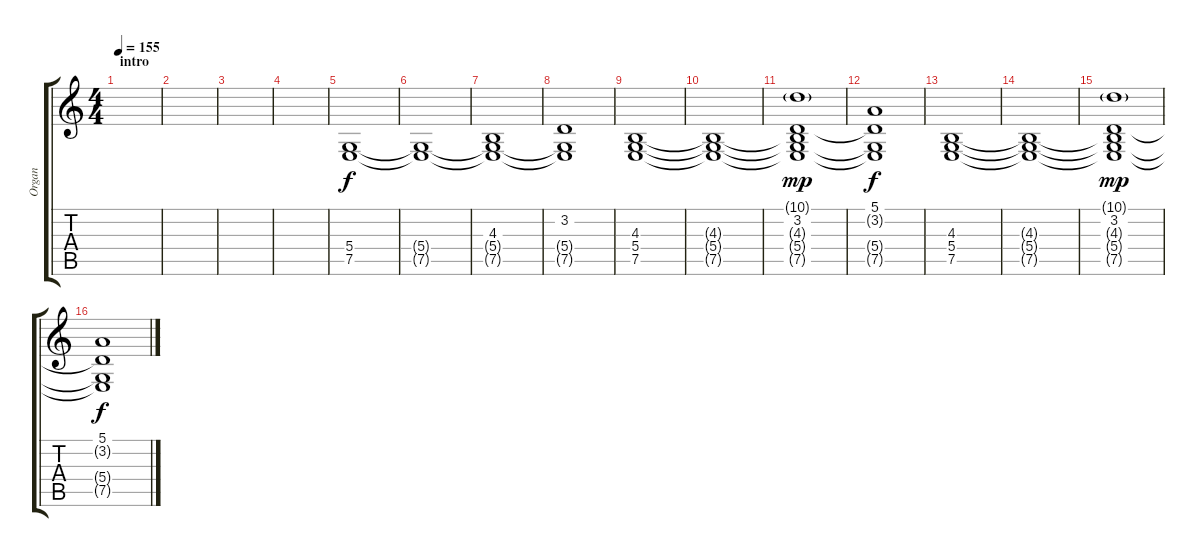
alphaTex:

\track ("Organ" "Organ") {instrument drawbarorgan}
\staff {score tabs}
\tuning (E4 B3 G3 D3 A2 E2) {hide}
\ts (4 4)
\section ("" "intro")
\tempo 155
\clef g2
\ks c
|
|
|
|
(5.4 7.5).1 |
(5.4{t} 7.5{t}).1 |
(4.3 5.4{t} 7.5{t}).1 |
(3.2 5.4{t} 7.5{t}).1 |
(4.3 5.4 7.5).1 |
(4.3{t} 5.4{t} 7.5{t}).1 |
(10.1{g} 3.2 4.3{t} 5.4{t} 7.5{t}).1{dy mp} |
(5.1 3.2{t} 5.4{t} 7.5{t}).1{dy f} |
(4.3 5.4 7.5).1 |
(4.3{t} 5.4{t} 7.5{t}).1 |
(10.1{g} 3.2 4.3{t} 5.4{t} 7.5{t}).1{dy mp} |
(5.1 3.2{t} 5.4{t} 7.5{t}).1{dy f}
